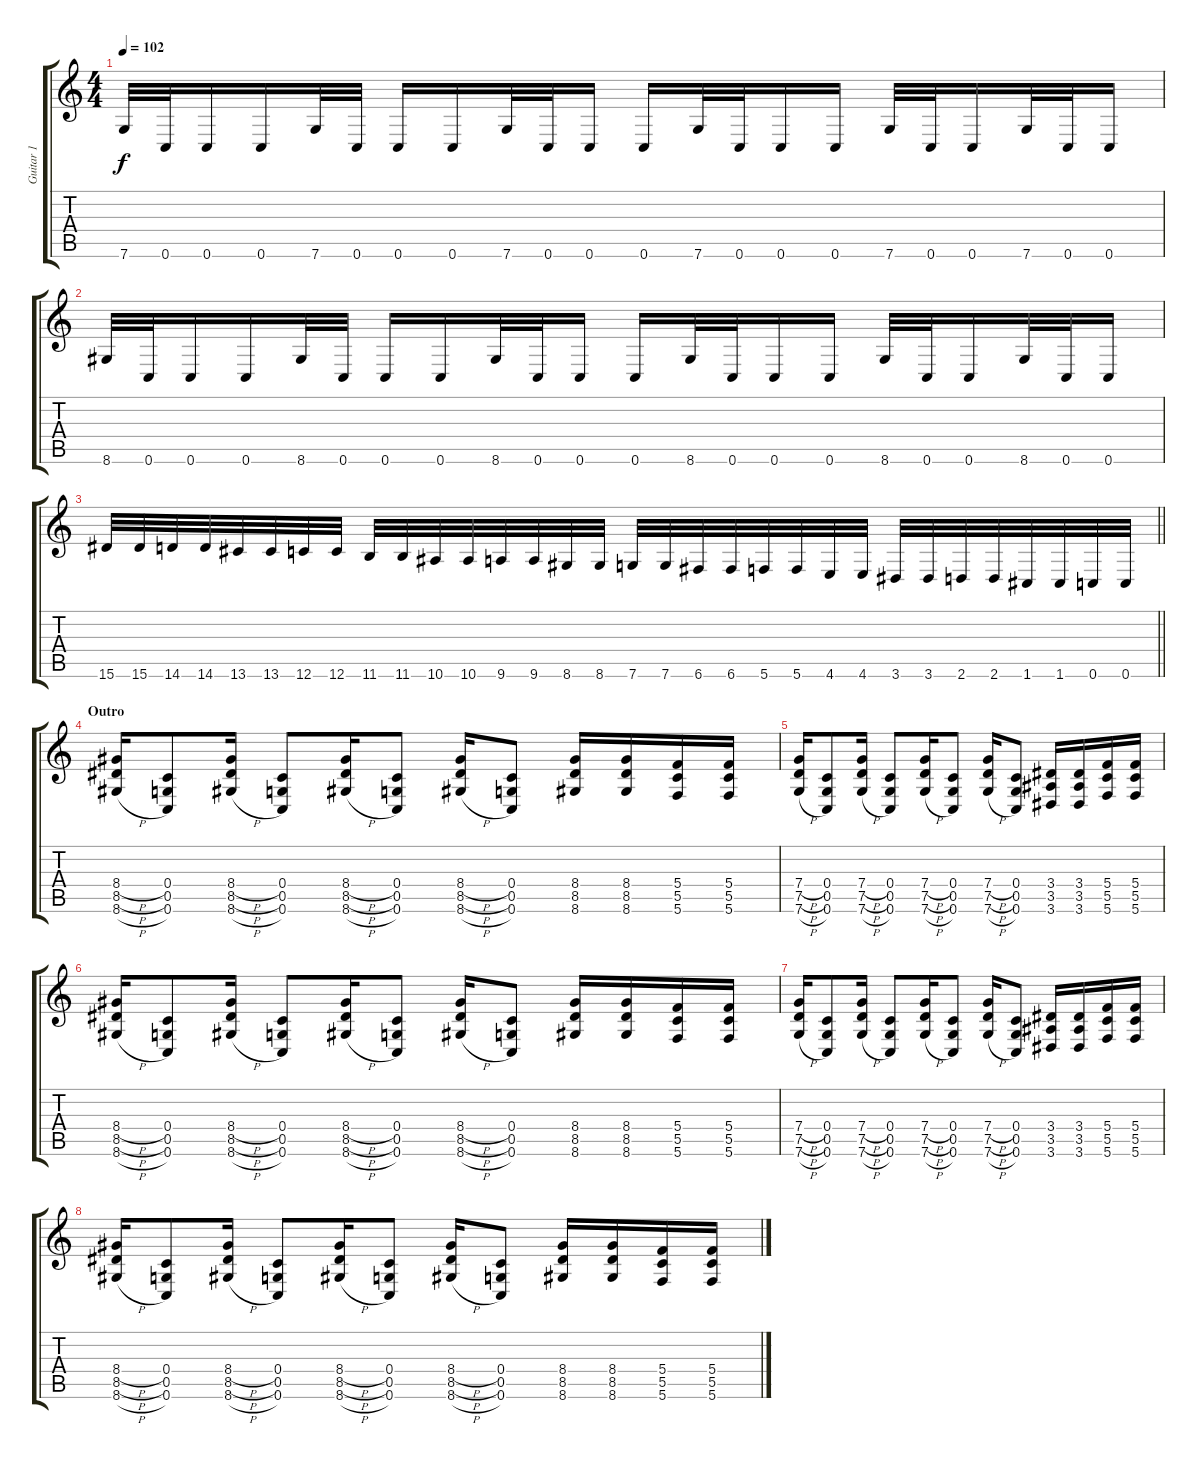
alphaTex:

\track ("Guitar 1" "Guitar 1") {instrument distortionguitar}
\staff {score tabs}
\tuning (D4 A3 F3 C3 G2 C2) {hide}
\ts (4 4)
\tempo 102
\clef g2
\ks c
7.6.32{dy f} 0.6.32 0.6.16 0.6.16 7.6.32 0.6.32 0.6.16 0.6.16 7.6.32 0.6.32 0.6.16 0.6.16 7.6.32 0.6.32 0.6.16 0.6.16 7.6.32 0.6.32 0.6.16 7.6.32 0.6.32 0.6.16 |
8.6.32 0.6.32 0.6.16 0.6.16 8.6.32 0.6.32 0.6.16 0.6.16 8.6.32 0.6.32 0.6.16 0.6.16 8.6.32 0.6.32 0.6.16 0.6.16 8.6.32 0.6.32 0.6.16 8.6.32 0.6.32 0.6.16 |
\barLineRight lightlight
15.6.32 15.6.32 14.6.32 14.6.32 13.6.32 13.6.32 12.6.32 12.6.32 11.6.32 11.6.32 10.6.32 10.6.32 9.6.32 9.6.32 8.6.32 8.6.32 7.6.32 7.6.32 6.6.32 6.6.32 5.6.32 5.6.32 4.6.32 4.6.32 3.6.32 3.6.32 2.6.32 2.6.32 1.6.32 1.6.32 0.6.32 0.6.32 |
\section ("" "Outro")
(8.4{h} 8.5{h} 8.6{h}).16 (0.4 0.5 0.6).8 (8.4{h} 8.5{h} 8.6{h}).16 (0.4 0.5 0.6).8 (8.4{h} 8.5{h} 8.6{h}).16 (0.4 0.5 0.6).8 (8.4{h} 8.5{h} 8.6{h}).16 (0.4 0.5 0.6).8 (8.4 8.5 8.6).16 (8.4 8.5 8.6).16 (5.4 5.5 5.6).16 (5.4 5.5 5.6).16 |
(7.4{h} 7.5{h} 7.6{h}).16 (0.4 0.5 0.6).8 (7.4{h} 7.5{h} 7.6{h}).16 (0.4 0.5 0.6).8 (7.4{h} 7.5{h} 7.6{h}).16 (0.4 0.5 0.6).8 (7.4{h} 7.5{h} 7.6{h}).16 (0.4 0.5 0.6).8 (3.4 3.5 3.6).16 (3.4 3.5 3.6).16 (5.4 5.5 5.6).16 (5.4 5.5 5.6).16 |
(8.4{h} 8.5{h} 8.6{h}).16 (0.4 0.5 0.6).8 (8.4{h} 8.5{h} 8.6{h}).16 (0.4 0.5 0.6).8 (8.4{h} 8.5{h} 8.6{h}).16 (0.4 0.5 0.6).8 (8.4{h} 8.5{h} 8.6{h}).16 (0.4 0.5 0.6).8 (8.4 8.5 8.6).16 (8.4 8.5 8.6).16 (5.4 5.5 5.6).16 (5.4 5.5 5.6).16 |
(7.4{h} 7.5{h} 7.6{h}).16 (0.4 0.5 0.6).8 (7.4{h} 7.5{h} 7.6{h}).16 (0.4 0.5 0.6).8 (7.4{h} 7.5{h} 7.6{h}).16 (0.4 0.5 0.6).8 (7.4{h} 7.5{h} 7.6{h}).16 (0.4 0.5 0.6).8 (3.4 3.5 3.6).16 (3.4 3.5 3.6).16 (5.4 5.5 5.6).16 (5.4 5.5 5.6).16 |
(8.4{h} 8.5{h} 8.6{h}).16{volume 13} (0.4 0.5 0.6).8 (8.4{h} 8.5{h} 8.6{h}).16 (0.4 0.5 0.6).8 (8.4{h} 8.5{h} 8.6{h}).16 (0.4 0.5 0.6).8 (8.4{h} 8.5{h} 8.6{h}).16 (0.4 0.5 0.6).8 (8.4 8.5 8.6).16 (8.4 8.5 8.6).16 (5.4 5.5 5.6).16 (5.4 5.5 5.6).16
